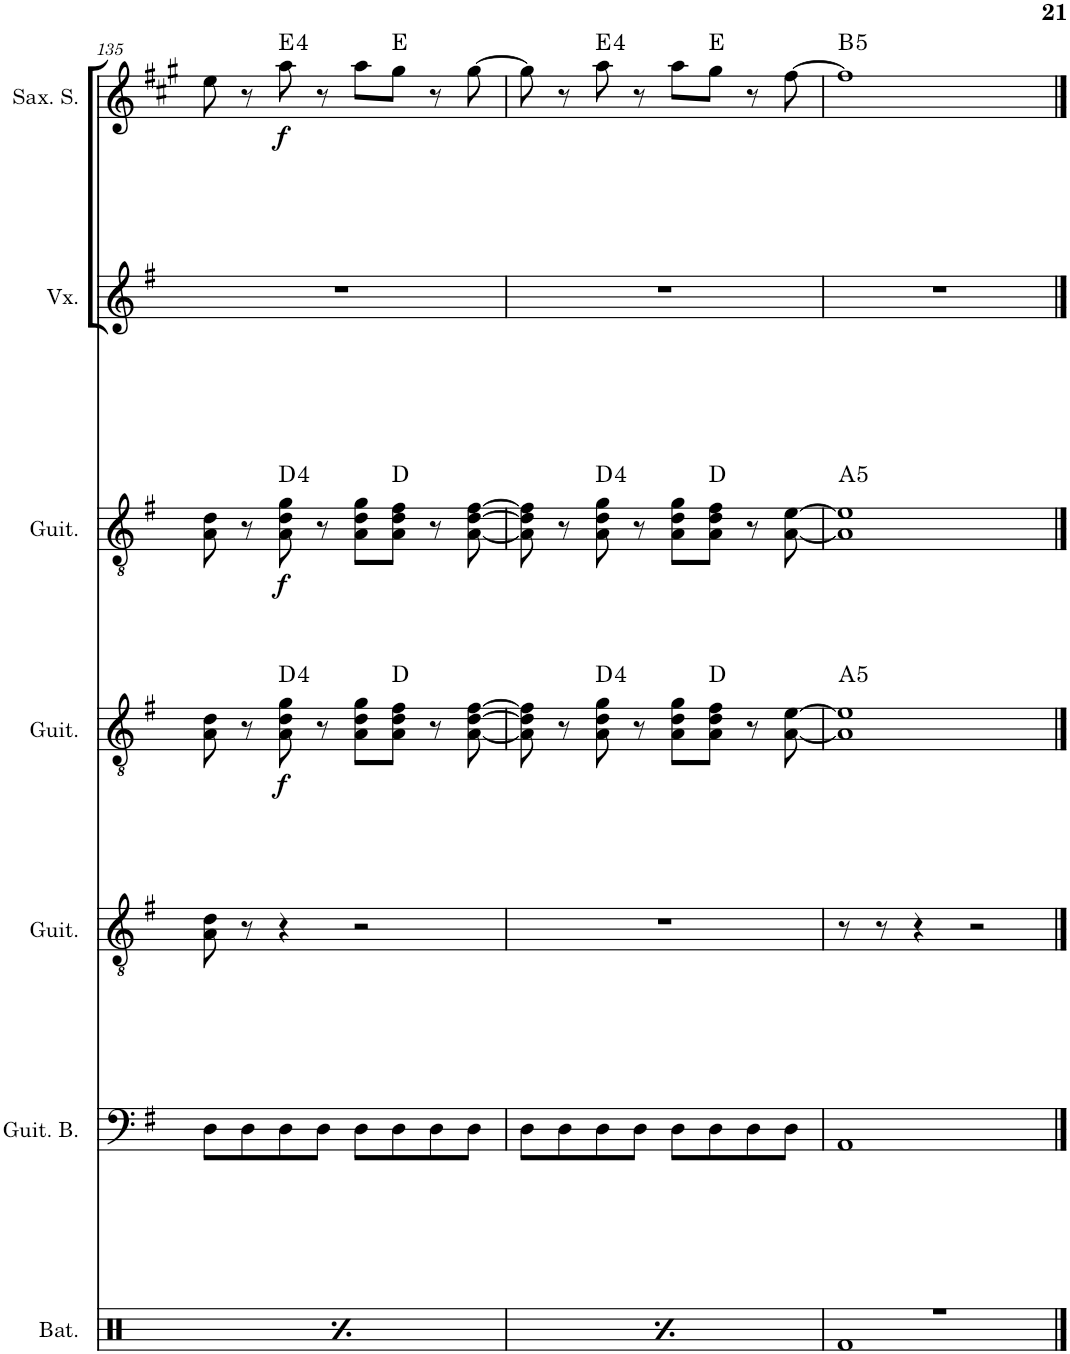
**kern	**kern	**kern	**kern	**dynam	**kern	**dynam	**harte	**kern	**kern	**dynam	**harte
*part7	*part6	*part5	*part4	*part4	*part3	*part3	*part3	*part2	*part1	*part1	*part1
*staff7	*staff6	*staff5	*staff4	*staff4	*staff3	*staff3	*	*staff2	*staff1	*staff1	*
*I"Batterie	*I"Guitare Basse	*I"Guitare Acoustique	*I"Guitare Acoustique	*	*I"Guitare Acoustique	*	*	*I"Voix	*I"Saxophone Soprano	*	*
*I'Bat.	*I'Guit. B.	*I'Guit.	*I'Guit.	*	*I'Guit.	*	*	*I'Vx.	*I'Sax. S.	*	*
!!LO:PB:g=z
*clefX	*clefF4	*clefGv2	*clefGv2	*	*clefGv2	*	*	*clefG2	*clefG2	*	*
*	*Trd7c12	*	*	*	*	*	*	*	*Trd1c2	*	*
*k[]	*k[f#]	*k[f#]	*k[f#]	*	*k[f#]	*	*	*k[f#]	*k[f#c#g#]	*	*
*M4/4	*M4/4	*M4/4	*M4/4	*	*M4/4	*	*	*M4/4	*M4/4	*	*
=135	=135	=135	=135	=135	=135	=135	=135	=135	=135	=135	=135
*^	*	*	*	*	*	*	*	*	*	*	*
4r	8Rf\	8D\L	8A\ 8d\	8A\ 8d\	.	8A\ 8d\	.	.	1r	8ee\	.	.
.	8r	8D\	8r	8r	.	8r	.	.	.	8r	.	.
!	!	!	!	!	!LO:DY:b	!	!LO:DY:b	!	!	!	!LO:DY:b	!
4Rcc/	4r	8D\	4r	8A\ 8d\ 8g\	f	8A\ 8d\ 8g\	f	D:maj(4)	.	8aa\	f	E:maj(4)
.	.	8D\J	.	8r	.	8r	.	.	.	8r	.	.
4r	8Rf\	8D\L	2r	8A\ 8d\ 8g\L	.	8A\ 8d\ 8g\L	.	.	.	8aa\L	.	.
.	8r	8D\	.	8A\ 8d\ 8f#\J	.	8A\ 8d\ 8f#\J	.	D:maj	.	8gg#\J	.	E:maj
4Rcc/	4r	8D\	.	8r	.	8r	.	.	.	8r	.	.
.	.	8D\J	.	[8A\ [8d\ [8f#\	.	[8A\ [8d\ [8f#\	.	.	.	[8gg#\	.	.
=136	=136	=136	=136	=136	=136	=136	=136	=136	=136	=136	=136	=136
4r	8Rf\	8D\L	1r	8A\] 8d\] 8f#\]	.	8A\] 8d\] 8f#\]	.	.	1r	8gg#\]	.	.
.	8r	8D\	.	8r	.	8r	.	.	.	8r	.	.
4Rcc/	4r	8D\	.	8A\ 8d\ 8g\	.	8A\ 8d\ 8g\	.	D:maj(4)	.	8aa\	.	E:maj(4)
.	.	8D\J	.	8r	.	8r	.	.	.	8r	.	.
4r	8Rf\	8D\L	.	8A\ 8d\ 8g\L	.	8A\ 8d\ 8g\L	.	.	.	8aa\L	.	.
.	8r	8D\	.	8A\ 8d\ 8f#\J	.	8A\ 8d\ 8f#\J	.	D:maj	.	8gg#\J	.	E:maj
4Rcc/	4r	8D\	.	8r	.	8r	.	.	.	8r	.	.
.	.	8D\J	.	[8A\ [8e\	.	[8A\ [8e\	.	.	.	[8ff#\	.	.
=137	=137	=137	=137	=137	=137	=137	=137	=137	=137	=137	=137	=137
!	!	!	!	!	!	!	!	!LO:H:kt=5	!	!	!	!LO:H:kt=5
1r	1Rf	1AA	8r	1A] 1e]	.	1A] 1e]	.	A:(1,5)	1r	1ff#]	.	B:(1,5)
.	.	.	8r	.	.	.	.	.	.	.	.	.
.	.	.	4r	.	.	.	.	.	.	.	.	.
.	.	.	2r	.	.	.	.	.	.	.	.	.
*v	*v	*	*	*	*	*	*	*	*	*	*	*
==	==	==	==	==	==	==	==	==	==	==	==
*-	*-	*-	*-	*-	*-	*-	*-	*-	*-	*-	*-
